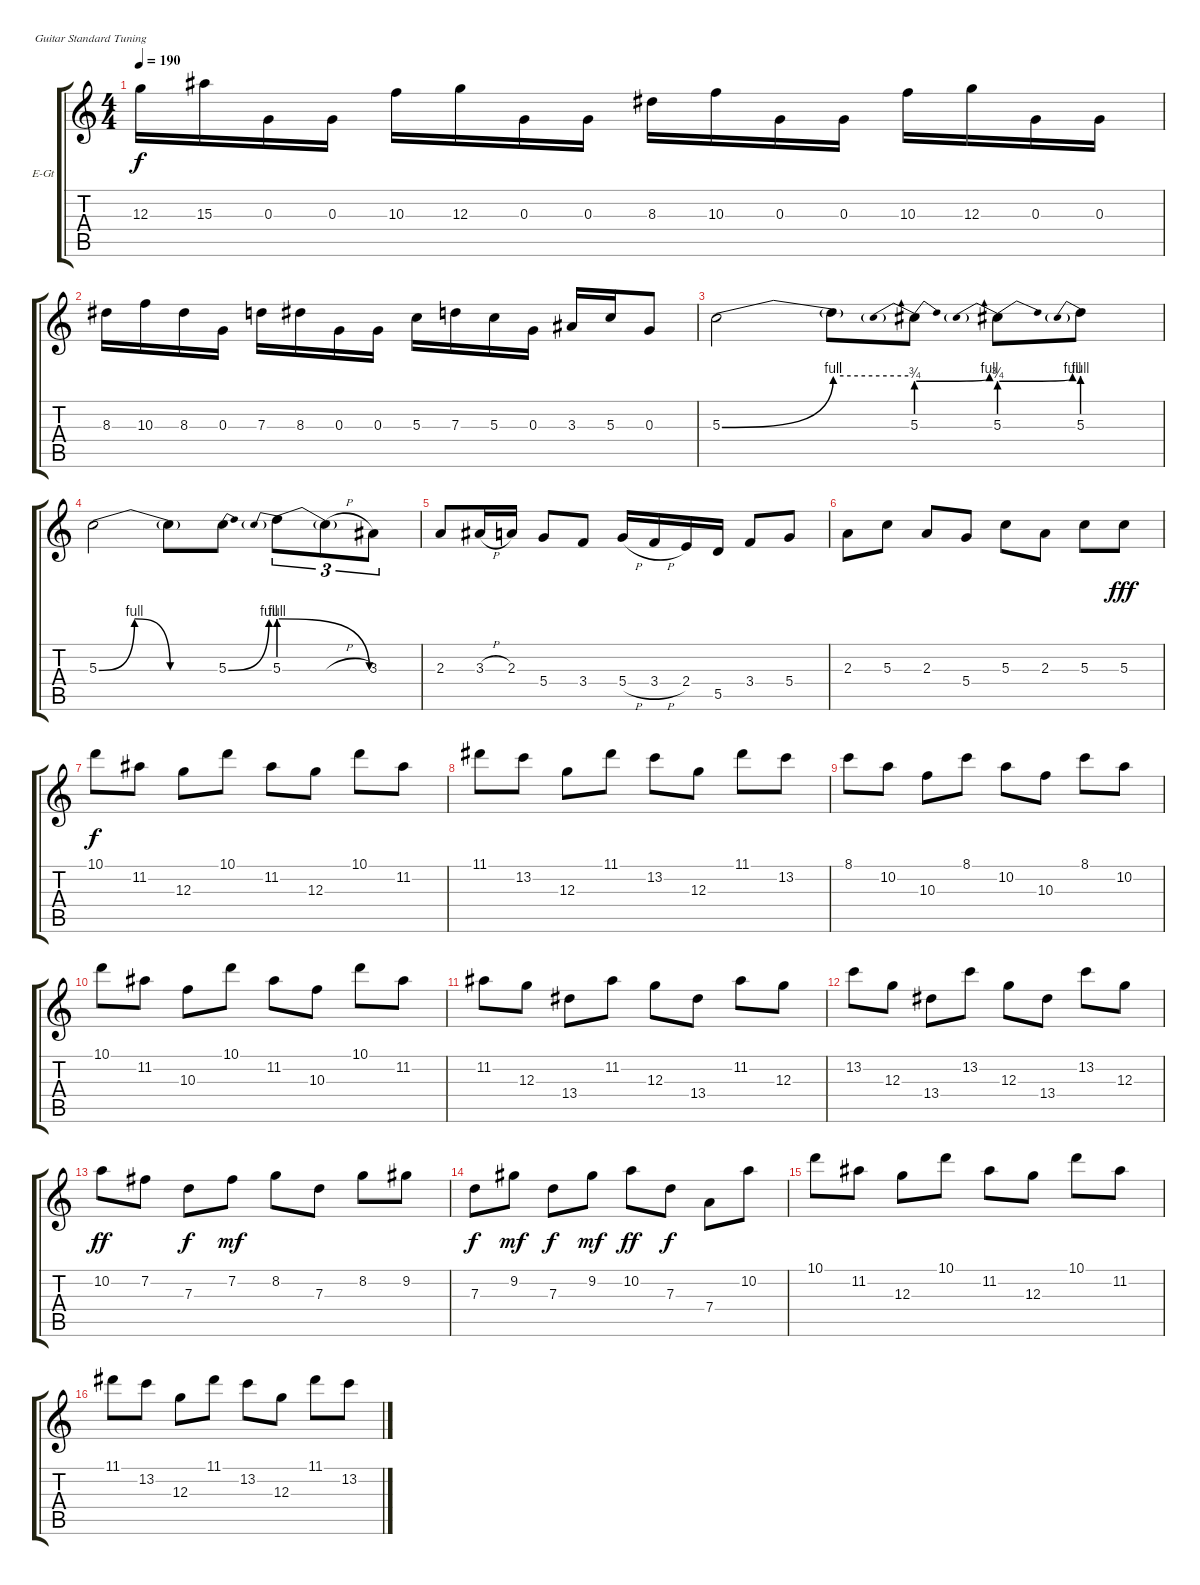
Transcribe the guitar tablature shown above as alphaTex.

\bracketExtendMode groupsimilarinstruments
\firstSystemTrackNameOrientation horizontal
\otherSystemsTrackNameOrientation horizontal
\track ("Ritchie Blackmore" "E-Gt") {instrument overdrivenguitar}
\staff {score tabs}
\tuning (E4 B3 G3 D3 A2 E2)
\ts (4 4)
\tempo 190
\clef g2
\ks c
12.3.16{dy f} 15.3.16 0.3.16 0.3.16 10.3.16 12.3.16 0.3.16 0.3.16 8.3.16 10.3.16 0.3.16 0.3.16 10.3.16 12.3.16 0.3.16 0.3.16 |
8.3.16 10.3.16 8.3.16 0.3.16 7.3.16 8.3.16 0.3.16 0.3.16 5.3.16 7.3.16 5.3.16 0.3.16 3.3.16 5.3.16 0.3.8 |
5.3{be (bend 0 0 60 4)}.2 5.3{be (hold 0 4 60 4) t}.8 5.3{be (prebendbend 0 3 60 4)}.8 5.3{be (prebendbend 0 3 60 4)}.8 5.3{be (prebend 0 4 60 4)}.8 |
5.3{be (bendrelease 0 0 30 4 30 4 60 0)}.2 5.3{be (hold 0 0 60 0) t}.8 5.3{be (bend 0 0 60 4)}.8 5.3{be (prebendrelease 0 4 60 0)}.8{tu (3 2)} 5.3{h t}.8{tu (3 2)} 3.3.8{tu (3 2)} |
2.3.8 3.3{h}.16 2.3.16 5.4.8 3.4.8 5.4{h}.16 3.4{h}.16 2.4.16 5.5.16 3.4.8 5.4.8 |
2.3.8 5.3.8 2.3.8 5.4.8 5.3.8 2.3.8 5.3.8 5.3.8{dy fff} |
10.1.8{dy f} 11.2.8 12.3.8 10.1.8 11.2.8 12.3.8 10.1.8 11.2.8 |
11.1.8 13.2.8 12.3.8 11.1.8 13.2.8 12.3.8 11.1.8 13.2.8 |
8.1.8 10.2.8 10.3.8 8.1.8 10.2.8 10.3.8 8.1.8 10.2.8 |
10.1.8 11.2.8 10.3.8 10.1.8 11.2.8 10.3.8 10.1.8 11.2.8 |
11.2.8 12.3.8 13.4.8 11.2.8 12.3.8 13.4.8 11.2.8 12.3.8 |
13.2.8 12.3.8 13.4.8 13.2.8 12.3.8 13.4.8 13.2.8 12.3.8 |
10.2.8{dy ff} 7.2.8 7.3.8{dy f} 7.2.8{dy mf} 8.2.8 7.3.8 8.2.8 9.2.8 |
7.3.8{dy f} 9.2.8{dy mf} 7.3.8{dy f} 9.2.8{dy mf} 10.2.8{dy ff} 7.3.8{dy f} 7.4.8 10.2.8 |
10.1.8 11.2.8 12.3.8 10.1.8 11.2.8 12.3.8 10.1.8 11.2.8 |
11.1.8 13.2.8 12.3.8 11.1.8 13.2.8 12.3.8 11.1.8 13.2.8
